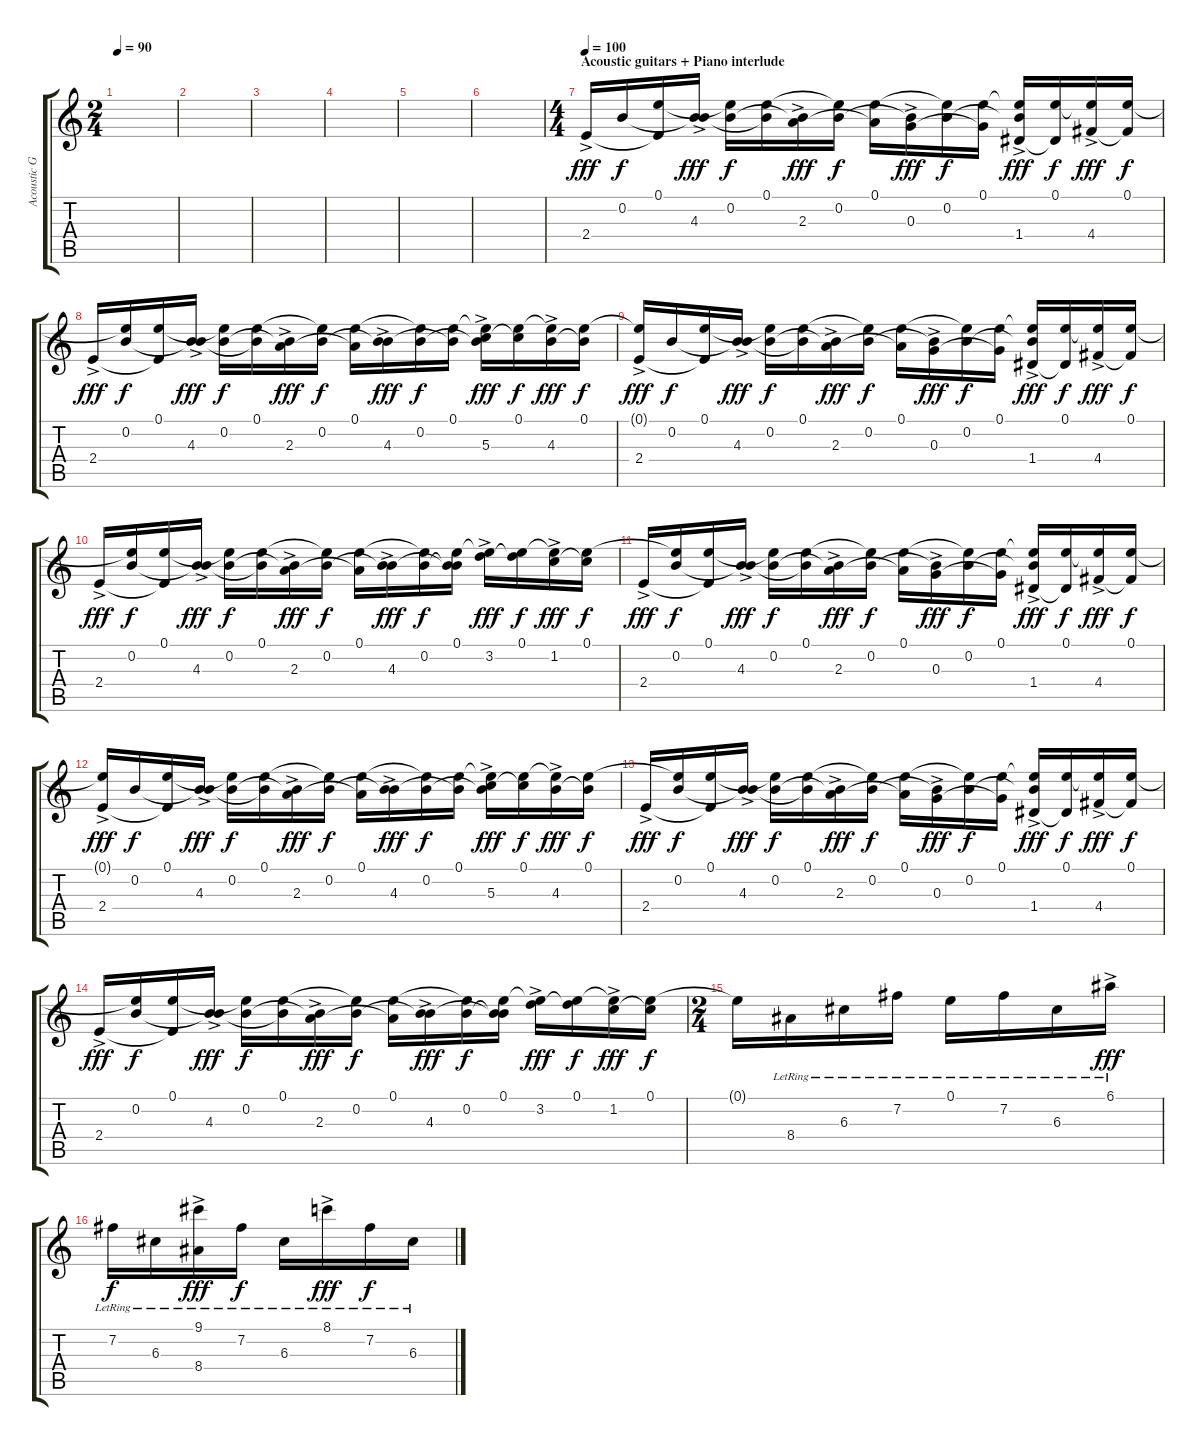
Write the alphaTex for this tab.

\track ("Acoustic Guitar 1" "Acoustic G") {instrument acousticguitarnylon}
\staff {score tabs}
\tuning (E4 B3 G3 D3 A2 E2) {hide}
\ts (2 4)
\tempo 90
\clef g2
\ks c
|
|
|
|
|
|
\ts (4 4)
\section ("" "Acoustic guitars + Piano interlude")
\tempo 100
2.4{ac}.16{dy fff volume 16} 0.2.16{dy f} (0.1 2.4{t}).16 (0.2{t} 4.3{ac}).16{dy fff} (0.1{t} 0.2).16{dy f} (0.1 4.3{t}).16 (0.2{t} 2.3{ac}).16{dy fff} (0.1{t} 0.2).16{dy f} (0.1 2.3{t}).16 (0.2{t} 0.3{ac}).16{dy fff} (0.1{t} 0.2).16{dy f} (0.1 0.3{t}).16 (0.1{t} 0.2{t} 1.4{ac}).16{dy fff} (0.1 1.4{t}).16{dy f} (0.1{t} 4.4{ac}).16{dy fff} (0.1 4.4{t}).16{dy f} |
2.4{ac}.16{dy fff} (0.1{t} 0.2).16{dy f} (0.1 2.4{t}).16 (0.2{t} 4.3{ac}).16{dy fff} (0.1{t} 0.2).16{dy f} (0.1 4.3{t}).16 (0.2{t} 2.3{ac}).16{dy fff} (0.1{t} 0.2).16{dy f} (0.1 2.3{t}).16 (0.2{t} 4.3{ac}).16{dy fff} (0.1{t} 0.2).16{dy f} (0.1 4.3{t}).16 (0.1{t} 0.2{t} 5.3{ac}).16{dy fff} (0.1 5.3{t}).16{dy f} (0.1{t} 4.3{ac}).16{dy fff} (0.1 4.3{t}).16{dy f} |
(0.1{t} 2.4{ac}).16{dy fff} 0.2.16{dy f} (0.1 2.4{t}).16 (0.2{t} 4.3{ac}).16{dy fff} (0.1{t} 0.2).16{dy f} (0.1 4.3{t}).16 (0.2{t} 2.3{ac}).16{dy fff} (0.1{t} 0.2).16{dy f} (0.1 2.3{t}).16 (0.2{t} 0.3{ac}).16{dy fff} (0.1{t} 0.2).16{dy f} (0.1 0.3{t}).16 (0.1{t} 0.2{t} 1.4{ac}).16{dy fff} (0.1 1.4{t}).16{dy f} (0.1{t} 4.4{ac}).16{dy fff} (0.1 4.4{t}).16{dy f} |
2.4{ac}.16{dy fff} (0.1{t} 0.2).16{dy f} (0.1 2.4{t}).16 (0.2{t} 4.3{ac}).16{dy fff} (0.1{t} 0.2).16{dy f} (0.1 4.3{t}).16 (0.2{t} 2.3{ac}).16{dy fff} (0.1{t} 0.2).16{dy f} (0.1 2.3{t}).16 (0.2{t} 4.3{ac}).16{dy fff} (0.1{t} 0.2).16{dy f} (0.1 0.2{t} 4.3{t}).16 (0.1{t} 3.2{ac}).16{dy fff} (0.1 3.2{t}).16{dy f} (0.1{t} 1.2{ac}).16{dy fff} (0.1 1.2{t}).16{dy f} |
2.4{ac}.16{dy fff} (0.1{t} 0.2).16{dy f} (0.1 2.4{t}).16 (0.2{t} 4.3{ac}).16{dy fff} (0.1{t} 0.2).16{dy f} (0.1 4.3{t}).16 (0.2{t} 2.3{ac}).16{dy fff} (0.1{t} 0.2).16{dy f} (0.1 2.3{t}).16 (0.2{t} 0.3{ac}).16{dy fff} (0.1{t} 0.2).16{dy f} (0.1 0.3{t}).16 (0.1{t} 0.2{t} 1.4{ac}).16{dy fff} (0.1 1.4{t}).16{dy f} (0.1{t} 4.4{ac}).16{dy fff} (0.1 4.4{t}).16{dy f} |
(0.1{t} 2.4{ac}).16{dy fff} 0.2.16{dy f} (0.1 2.4{t}).16 (0.2{t} 4.3{ac}).16{dy fff} (0.1{t} 0.2).16{dy f} (0.1 4.3{t}).16 (0.2{t} 2.3{ac}).16{dy fff} (0.1{t} 0.2).16{dy f} (0.1 2.3{t}).16 (0.2{t} 4.3{ac}).16{dy fff} (0.1{t} 0.2).16{dy f} (0.1 4.3{t}).16 (0.1{t} 0.2{t} 5.3{ac}).16{dy fff} (0.1 5.3{t}).16{dy f} (0.1{t} 4.3{ac}).16{dy fff} (0.1 4.3{t}).16{dy f} |
2.4{ac}.16{dy fff} (0.1{t} 0.2).16{dy f} (0.1 2.4{t}).16 (0.2{t} 4.3{ac}).16{dy fff} (0.1{t} 0.2).16{dy f} (0.1 4.3{t}).16 (0.2{t} 2.3{ac}).16{dy fff} (0.1{t} 0.2).16{dy f} (0.1 2.3{t}).16 (0.2{t} 0.3{ac}).16{dy fff} (0.1{t} 0.2).16{dy f} (0.1 0.3{t}).16 (0.1{t} 0.2{t} 1.4{ac}).16{dy fff} (0.1 1.4{t}).16{dy f} (0.1{t} 4.4{ac}).16{dy fff} (0.1 4.4{t}).16{dy f} |
2.4{ac}.16{dy fff} (0.1{t} 0.2).16{dy f} (0.1 2.4{t}).16 (0.2{t} 4.3{ac}).16{dy fff} (0.1{t} 0.2).16{dy f} (0.1 4.3{t}).16 (0.2{t} 2.3{ac}).16{dy fff} (0.1{t} 0.2).16{dy f} (0.1 2.3{t}).16 (0.2{t} 4.3{ac}).16{dy fff} (0.1{t} 0.2).16{dy f} (0.1 0.2{t} 4.3{t}).16 (0.1{t} 3.2{ac}).16{dy fff} (0.1 3.2{t}).16{dy f} (0.1{t} 1.2{ac}).16{dy fff} (0.1 1.2{t}).16{dy f} |
\ts (2 4)
0.1{t}.16 8.4{lr}.16 6.3{lr}.16 7.2{lr}.16 0.1{lr}.16 7.2{lr}.16 6.3{lr}.16 6.1{ac lr}.16{dy fff} |
7.2{lr}.16{dy f} 6.3{lr}.16 (9.1{ac lr} 8.4{lr}).16{dy fff} 7.2{lr}.16{dy f} 6.3{lr}.16 8.1{ac lr}.16{dy fff} 7.2{lr}.16{dy f} 6.3{lr}.16
